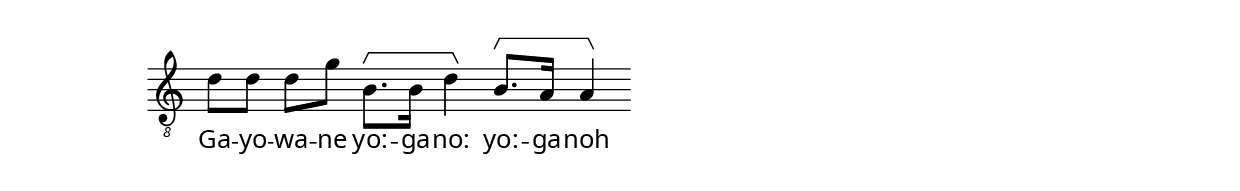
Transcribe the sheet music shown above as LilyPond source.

\version "2.22"
\include "music-fragment.ly"
{ 
    \time 6/4
    \clef "treble_8"
    d'8[ d'8] d'8[ g'8] b8.[\NB b16] d'4\endNB b8.[\NB a16] a4\endNB
}
\addlyrics{ Ga -- yo -- wa -- ne yo: -- ga -- no: yo: -- ga -- noh }
